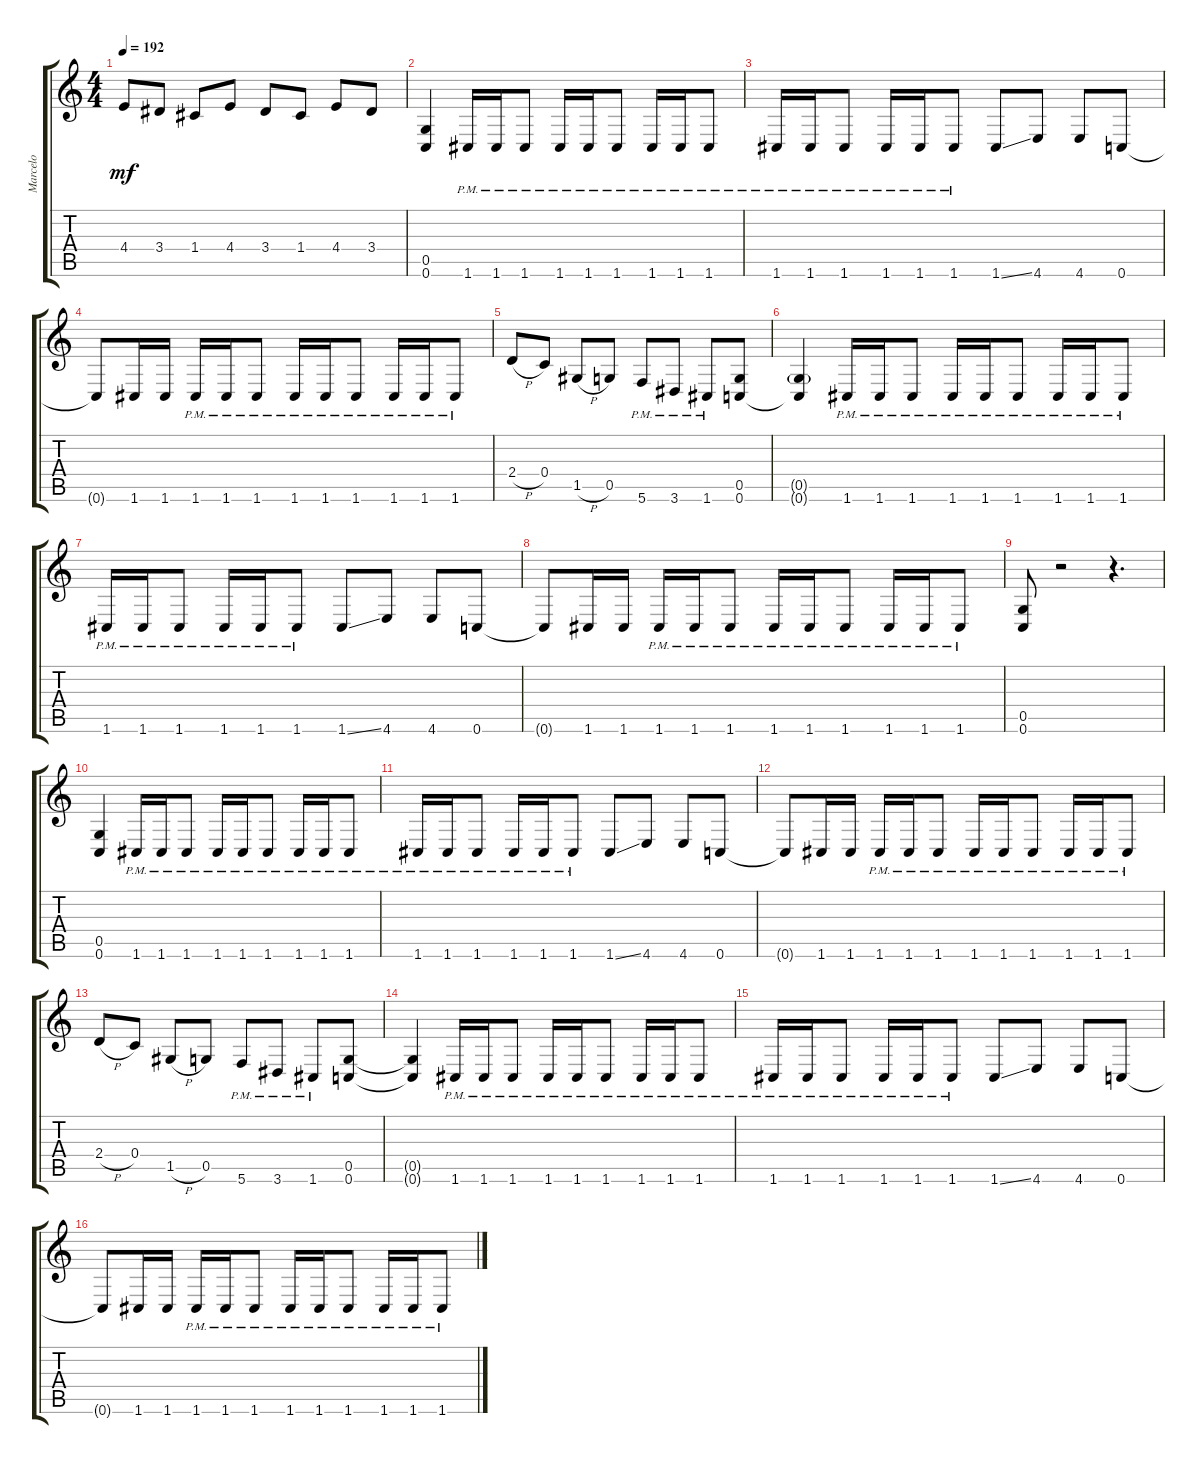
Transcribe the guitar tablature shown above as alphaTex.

\track ("Marcelo" "Marcelo") {instrument distortionguitar}
\staff {score tabs}
\tuning (D4 A3 F3 C3 G2 C2) {hide}
\ts (4 4)
\tempo 192
\clef g2
\ks c
4.4.8{dy mf} 3.4.8 1.4.8 4.4.8 3.4.8 1.4.8 4.4.8 3.4.8 |
(0.5 0.6).4 1.6{pm}.16 1.6{pm}.16 1.6{pm}.8 1.6{pm}.16 1.6{pm}.16 1.6{pm}.8 1.6{pm}.16 1.6{pm}.16 1.6{pm}.8 |
1.6{pm}.16 1.6{pm}.16 1.6{pm}.8 1.6{pm}.16 1.6{pm}.16 1.6{pm}.8 1.6{ss}.8 4.6.8 4.6.8 0.6.8 |
0.6{t}.8 1.6.16 1.6.16 1.6{pm}.16 1.6{pm}.16 1.6{pm}.8 1.6{pm}.16 1.6{pm}.16 1.6{pm}.8 1.6{pm}.16 1.6{pm}.16 1.6{pm}.8 |
2.4{h}.8 0.4.8 1.5{h}.8 0.5.8 5.6{pm}.8 3.6{pm}.8 1.6{pm}.8 (0.5 0.6).8 |
(0.5{g} 0.6{t}).4 1.6{pm}.16 1.6{pm}.16 1.6{pm}.8 1.6{pm}.16 1.6{pm}.16 1.6{pm}.8 1.6{pm}.16 1.6{pm}.16 1.6{pm}.8 |
1.6{pm}.16 1.6{pm}.16 1.6{pm}.8 1.6{pm}.16 1.6{pm}.16 1.6{pm}.8 1.6{ss}.8 4.6.8 4.6.8 0.6.8 |
0.6{t}.8 1.6.16 1.6.16 1.6{pm}.16 1.6{pm}.16 1.6{pm}.8 1.6{pm}.16 1.6{pm}.16 1.6{pm}.8 1.6{pm}.16 1.6{pm}.16 1.6{pm}.8 |
(0.5 0.6).8 r.2 r.4{d} |
(0.5 0.6).4 1.6{pm}.16 1.6{pm}.16 1.6{pm}.8 1.6{pm}.16 1.6{pm}.16 1.6{pm}.8 1.6{pm}.16 1.6{pm}.16 1.6{pm}.8 |
1.6{pm}.16 1.6{pm}.16 1.6{pm}.8 1.6{pm}.16 1.6{pm}.16 1.6{pm}.8 1.6{ss}.8 4.6.8 4.6.8 0.6.8 |
0.6{t}.8 1.6.16 1.6.16 1.6{pm}.16 1.6{pm}.16 1.6{pm}.8 1.6{pm}.16 1.6{pm}.16 1.6{pm}.8 1.6{pm}.16 1.6{pm}.16 1.6{pm}.8 |
2.4{h}.8 0.4.8 1.5{h}.8 0.5.8 5.6{pm}.8 3.6{pm}.8 1.6{pm}.8 (0.5 0.6).8 |
(0.5{t} 0.6{t}).4 1.6{pm}.16 1.6{pm}.16 1.6{pm}.8 1.6{pm}.16 1.6{pm}.16 1.6{pm}.8 1.6{pm}.16 1.6{pm}.16 1.6{pm}.8 |
1.6{pm}.16 1.6{pm}.16 1.6{pm}.8 1.6{pm}.16 1.6{pm}.16 1.6{pm}.8 1.6{ss}.8 4.6.8 4.6.8 0.6.8 |
0.6{t}.8 1.6.16 1.6.16 1.6{pm}.16 1.6{pm}.16 1.6{pm}.8 1.6{pm}.16 1.6{pm}.16 1.6{pm}.8 1.6{pm}.16 1.6{pm}.16 1.6{pm}.8
